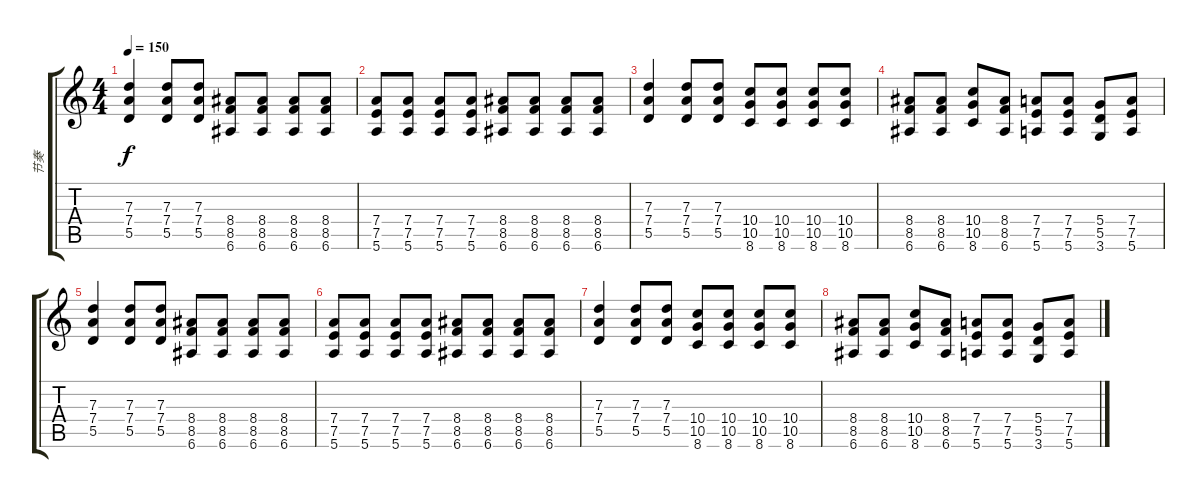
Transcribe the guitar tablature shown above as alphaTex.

\track ("节奏" "节奏") {instrument distortionguitar}
\staff {score tabs}
\tuning (E4 B3 G3 D3 A2 E2) {hide}
\ts (4 4)
\tempo 150
\clef g2
\ks c
(7.3 7.4 5.5).4{dy f} (7.3 7.4 5.5).8 (7.3 7.4 5.5).8 (8.4 8.5 6.6).8 (8.4 8.5 6.6).8 (8.4 8.5 6.6).8 (8.4 8.5 6.6).8 |
(7.4 7.5 5.6).8 (7.4 7.5 5.6).8 (7.4 7.5 5.6).8 (7.4 7.5 5.6).8 (8.4 8.5 6.6).8 (8.4 8.5 6.6).8 (8.4 8.5 6.6).8 (8.4 8.5 6.6).8 |
(7.3 7.4 5.5).4 (7.3 7.4 5.5).8 (7.3 7.4 5.5).8 (10.4 10.5 8.6).8 (10.4 10.5 8.6).8 (10.4 10.5 8.6).8 (10.4 10.5 8.6).8 |
(8.4 8.5 6.6).8 (8.4 8.5 6.6).8 (10.4 10.5 8.6).8 (8.4 8.5 6.6).8 (7.4 7.5 5.6).8 (7.4 7.5 5.6).8 (5.4 5.5 3.6).8 (7.4 7.5 5.6).8 |
(7.3 7.4 5.5).4 (7.3 7.4 5.5).8 (7.3 7.4 5.5).8 (8.4 8.5 6.6).8 (8.4 8.5 6.6).8 (8.4 8.5 6.6).8 (8.4 8.5 6.6).8 |
(7.4 7.5 5.6).8 (7.4 7.5 5.6).8 (7.4 7.5 5.6).8 (7.4 7.5 5.6).8 (8.4 8.5 6.6).8 (8.4 8.5 6.6).8 (8.4 8.5 6.6).8 (8.4 8.5 6.6).8 |
(7.3 7.4 5.5).4 (7.3 7.4 5.5).8 (7.3 7.4 5.5).8 (10.4 10.5 8.6).8 (10.4 10.5 8.6).8 (10.4 10.5 8.6).8 (10.4 10.5 8.6).8 |
(8.4 8.5 6.6).8 (8.4 8.5 6.6).8 (10.4 10.5 8.6).8 (8.4 8.5 6.6).8 (7.4 7.5 5.6).8 (7.4 7.5 5.6).8 (5.4 5.5 3.6).8 (7.4 7.5 5.6).8
